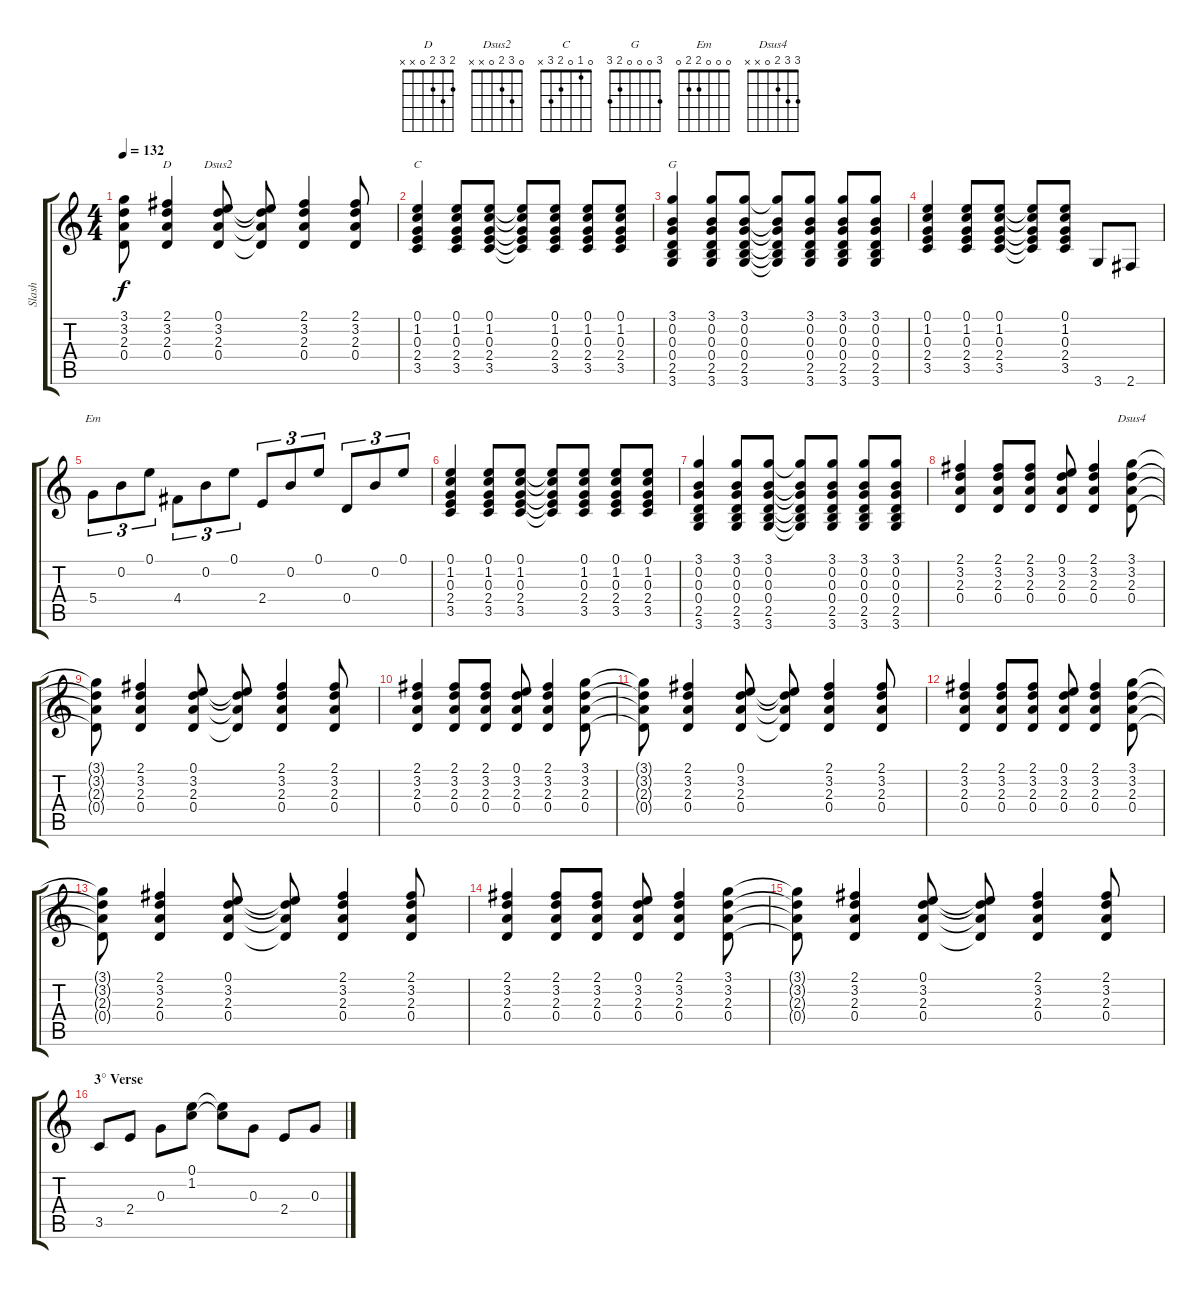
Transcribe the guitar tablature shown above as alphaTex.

\track ("Slash" "Slash") {instrument electricguitarjazz}
\staff {score tabs}
\tuning (E4 B3 G3 D3 A2 E2) {hide}
\chord ("D" 2 3 2 0 x x)
\chord ("Dsus2" 0 3 2 0 x x)
\chord ("C" 0 1 0 2 3 x)
\chord ("G" 3 0 0 0 2 3)
\chord ("Em" 0 0 0 2 2 0)
\chord ("Dsus4" 3 3 2 0 x x)
\ts (4 4)
\tempo 132
\clef g2
\ks c
(3.1{t} 3.2{t} 2.3{t} 0.4{t}).8{dy f} (2.1 3.2 2.3 0.4).4{ch "D"} (0.1 3.2 2.3 0.4).8{ch "Dsus2"} (0.1{t} 3.2{t} 2.3{t} 0.4{t}).8 (2.1 3.2 2.3 0.4).4 (2.1 3.2 2.3 0.4).8 |
(0.1 1.2 0.3 2.4 3.5).4{ch "C"} (0.1 1.2 0.3 2.4 3.5).8 (0.1 1.2 0.3 2.4 3.5).8 (0.1{t} 1.2{t} 0.3{t} 2.4{t} 3.5{t}).8 (0.1 1.2 0.3 2.4 3.5).8 (0.1 1.2 0.3 2.4 3.5).8 (0.1 1.2 0.3 2.4 3.5).8 |
(3.1 0.2 0.3 0.4 2.5 3.6).4{ch "G"} (3.1 0.2 0.3 0.4 2.5 3.6).8 (3.1 0.2 0.3 0.4 2.5 3.6).8 (3.1{t} 0.2{t} 0.3{t} 0.4{t} 2.5{t} 3.6{t}).8 (3.1 0.2 0.3 0.4 2.5 3.6).8 (3.1 0.2 0.3 0.4 2.5 3.6).8 (3.1 0.2 0.3 0.4 2.5 3.6).8 |
(0.1 1.2 0.3 2.4 3.5).4 (0.1 1.2 0.3 2.4 3.5).8 (0.1 1.2 0.3 2.4 3.5).8 (0.1{t} 1.2{t} 0.3{t} 2.4{t} 3.5{t}).8 (0.1 1.2 0.3 2.4 3.5).8 3.6.8 2.6.8 |
5.4.8{tu (3 2) ch "Em"} 0.2.8{tu (3 2)} 0.1.8{tu (3 2)} 4.4.8{tu (3 2)} 0.2.8{tu (3 2)} 0.1.8{tu (3 2)} 2.4.8{tu (3 2)} 0.2.8{tu (3 2)} 0.1.8{tu (3 2)} 0.4.8{tu (3 2)} 0.2.8{tu (3 2)} 0.1.8{tu (3 2)} |
(0.1 1.2 0.3 2.4 3.5).4 (0.1 1.2 0.3 2.4 3.5).8 (0.1 1.2 0.3 2.4 3.5).8 (0.1{t} 1.2{t} 0.3{t} 2.4{t} 3.5{t}).8 (0.1 1.2 0.3 2.4 3.5).8 (0.1 1.2 0.3 2.4 3.5).8 (0.1 1.2 0.3 2.4 3.5).8 |
(3.1 0.2 0.3 0.4 2.5 3.6).4 (3.1 0.2 0.3 0.4 2.5 3.6).8 (3.1 0.2 0.3 0.4 2.5 3.6).8 (3.1{t} 0.2{t} 0.3{t} 0.4{t} 2.5{t} 3.6{t}).8 (3.1 0.2 0.3 0.4 2.5 3.6).8 (3.1 0.2 0.3 0.4 2.5 3.6).8 (3.1 0.2 0.3 0.4 2.5 3.6).8 |
(2.1 3.2 2.3 0.4).4 (2.1 3.2 2.3 0.4).8 (2.1 3.2 2.3 0.4).8 (0.1 3.2 2.3 0.4).8 (2.1 3.2 2.3 0.4).4 (3.1 3.2 2.3 0.4).8{ch "Dsus4"} |
(3.1{t} 3.2{t} 2.3{t} 0.4{t}).8 (2.1 3.2 2.3 0.4).4 (0.1 3.2 2.3 0.4).8 (0.1{t} 3.2{t} 2.3{t} 0.4{t}).8 (2.1 3.2 2.3 0.4).4 (2.1 3.2 2.3 0.4).8 |
(2.1 3.2 2.3 0.4).4 (2.1 3.2 2.3 0.4).8 (2.1 3.2 2.3 0.4).8 (0.1 3.2 2.3 0.4).8 (2.1 3.2 2.3 0.4).4 (3.1 3.2 2.3 0.4).8 |
(3.1{t} 3.2{t} 2.3{t} 0.4{t}).8 (2.1 3.2 2.3 0.4).4 (0.1 3.2 2.3 0.4).8 (0.1{t} 3.2{t} 2.3{t} 0.4{t}).8 (2.1 3.2 2.3 0.4).4 (2.1 3.2 2.3 0.4).8 |
(2.1 3.2 2.3 0.4).4 (2.1 3.2 2.3 0.4).8 (2.1 3.2 2.3 0.4).8 (0.1 3.2 2.3 0.4).8 (2.1 3.2 2.3 0.4).4 (3.1 3.2 2.3 0.4).8 |
(3.1{t} 3.2{t} 2.3{t} 0.4{t}).8 (2.1 3.2 2.3 0.4).4 (0.1 3.2 2.3 0.4).8 (0.1{t} 3.2{t} 2.3{t} 0.4{t}).8 (2.1 3.2 2.3 0.4).4 (2.1 3.2 2.3 0.4).8 |
(2.1 3.2 2.3 0.4).4 (2.1 3.2 2.3 0.4).8 (2.1 3.2 2.3 0.4).8 (0.1 3.2 2.3 0.4).8 (2.1 3.2 2.3 0.4).4 (3.1 3.2 2.3 0.4).8 |
(3.1{t} 3.2{t} 2.3{t} 0.4{t}).8 (2.1 3.2 2.3 0.4).4 (0.1 3.2 2.3 0.4).8 (0.1{t} 3.2{t} 2.3{t} 0.4{t}).8 (2.1 3.2 2.3 0.4).4 (2.1 3.2 2.3 0.4).8 |
\section ("" "3° Verse")
3.5.8 2.4.8 0.3.8 (0.1 1.2).8 (0.1{t} 1.2{t}).8 0.3.8 2.4.8 0.3.8
